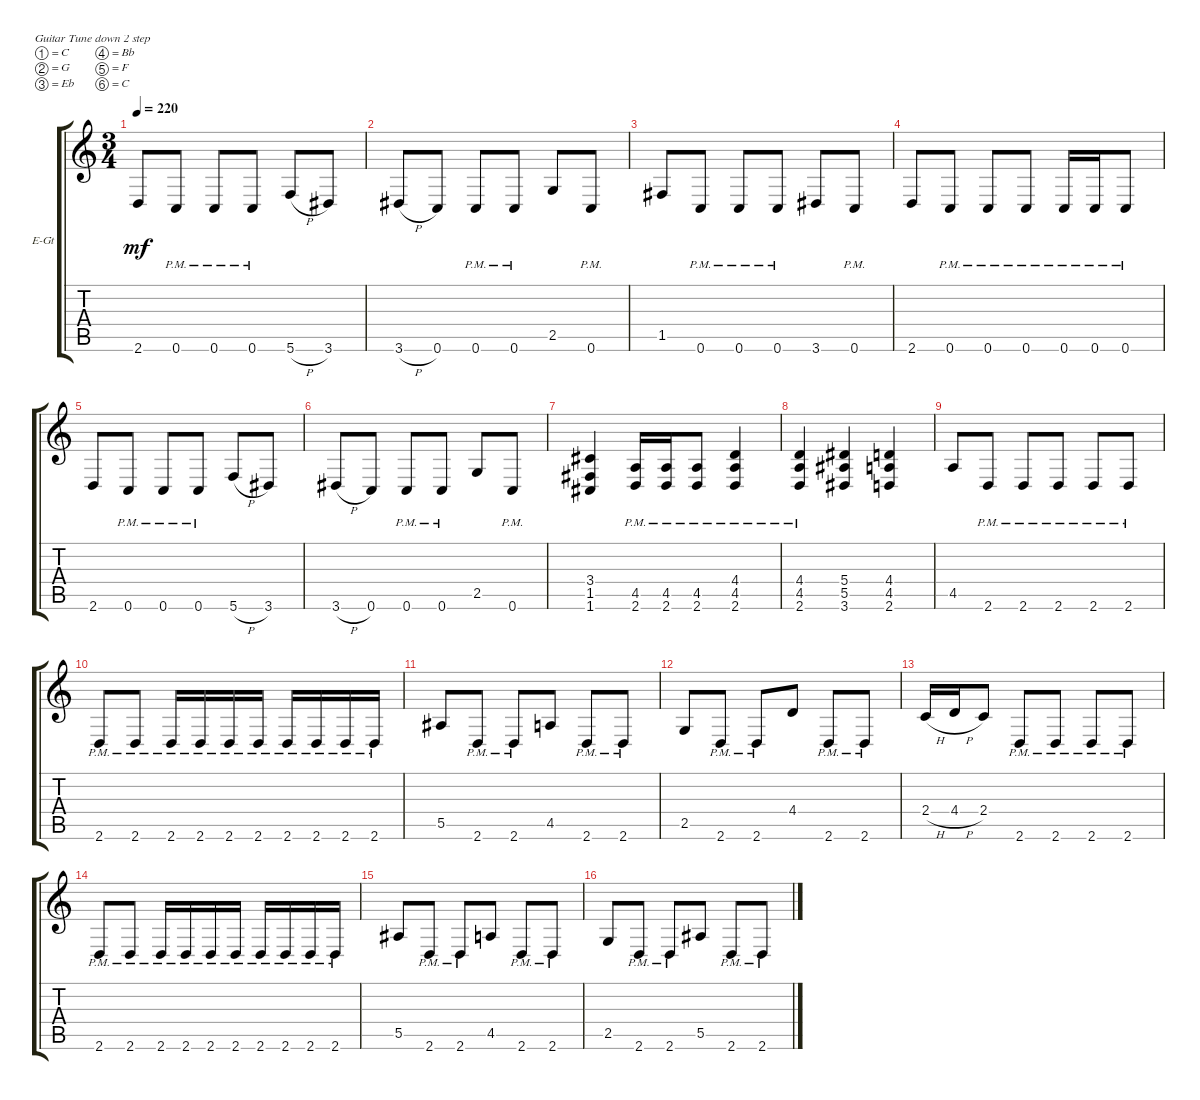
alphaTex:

\defaultSystemsLayout 4
\bracketExtendMode groupsimilarinstruments
\firstSystemTrackNameOrientation horizontal
\otherSystemsTrackNameOrientation horizontal
\track ("Knight Rhythm" "E-Gt") {instrument overdrivenguitar}
\staff {score tabs}
\tuning (C4 G3 Eb3 Bb2 F2 C2)
\ts (3 4)
\tempo 220
\clef g2
\ks c
2.6.8{dy mf} 0.6{pm}.8 0.6{pm}.8 0.6{pm}.8 5.6{h}.8 3.6.8 |
3.6{h}.8 0.6.8 0.6{pm}.8 0.6{pm}.8 2.5.8 0.6{pm}.8 |
1.5.8 0.6{pm}.8 0.6{pm}.8 0.6{pm}.8 3.6.8 0.6{pm}.8 |
2.6.8 0.6{pm}.8 0.6{pm}.8 0.6{pm}.8 0.6{pm}.16 0.6{pm}.16 0.6{pm}.8 |
2.6.8 0.6{pm}.8 0.6{pm}.8 0.6{pm}.8 5.6{h}.8 3.6.8 |
3.6{h}.8 0.6.8 0.6{pm}.8 0.6{pm}.8 2.5.8 0.6{pm}.8 |
(1.5 3.4 1.6).4 (2.6{pm} 4.5{pm}).16 (2.6{pm} 4.5{pm}).16 (2.6{pm} 4.5{pm}).8 (2.6{pm} 4.5{pm} 4.4{pm}).4 |
(2.6{pm} 4.5{pm} 4.4{pm}).4 (3.6 5.5 5.4).4 (2.6 4.5 4.4).4 |
4.5.8 2.6{pm}.8 2.6{pm}.8 2.6{pm}.8 2.6{pm}.8 2.6{pm}.8 |
2.6{pm}.8 2.6{pm}.8 2.6{pm}.16 2.6{pm}.16 2.6{pm}.16 2.6{pm}.16 2.6{pm}.16 2.6{pm}.16 2.6{pm}.16 2.6{pm}.16 |
5.5.8 2.6{pm}.8 2.6{pm}.8 4.5.8 2.6{pm}.8 2.6{pm}.8 |
2.5.8 2.6{pm}.8 2.6{pm}.8 4.4.8 2.6{pm}.8 2.6{pm}.8 |
2.4{h}.16 4.4{h}.16 2.4.8 2.6{pm}.8 2.6{pm}.8 2.6{pm}.8 2.6{pm}.8 |
2.6{pm}.8 2.6{pm}.8 2.6{pm}.16 2.6{pm}.16 2.6{pm}.16 2.6{pm}.16 2.6{pm}.16 2.6{pm}.16 2.6{pm}.16 2.6{pm}.16 |
5.5.8 2.6{pm}.8 2.6{pm}.8 4.5.8 2.6{pm}.8 2.6{pm}.8 |
2.5.8 2.6{pm}.8 2.6{pm}.8 5.5.8 2.6{pm}.8 2.6{pm}.8
